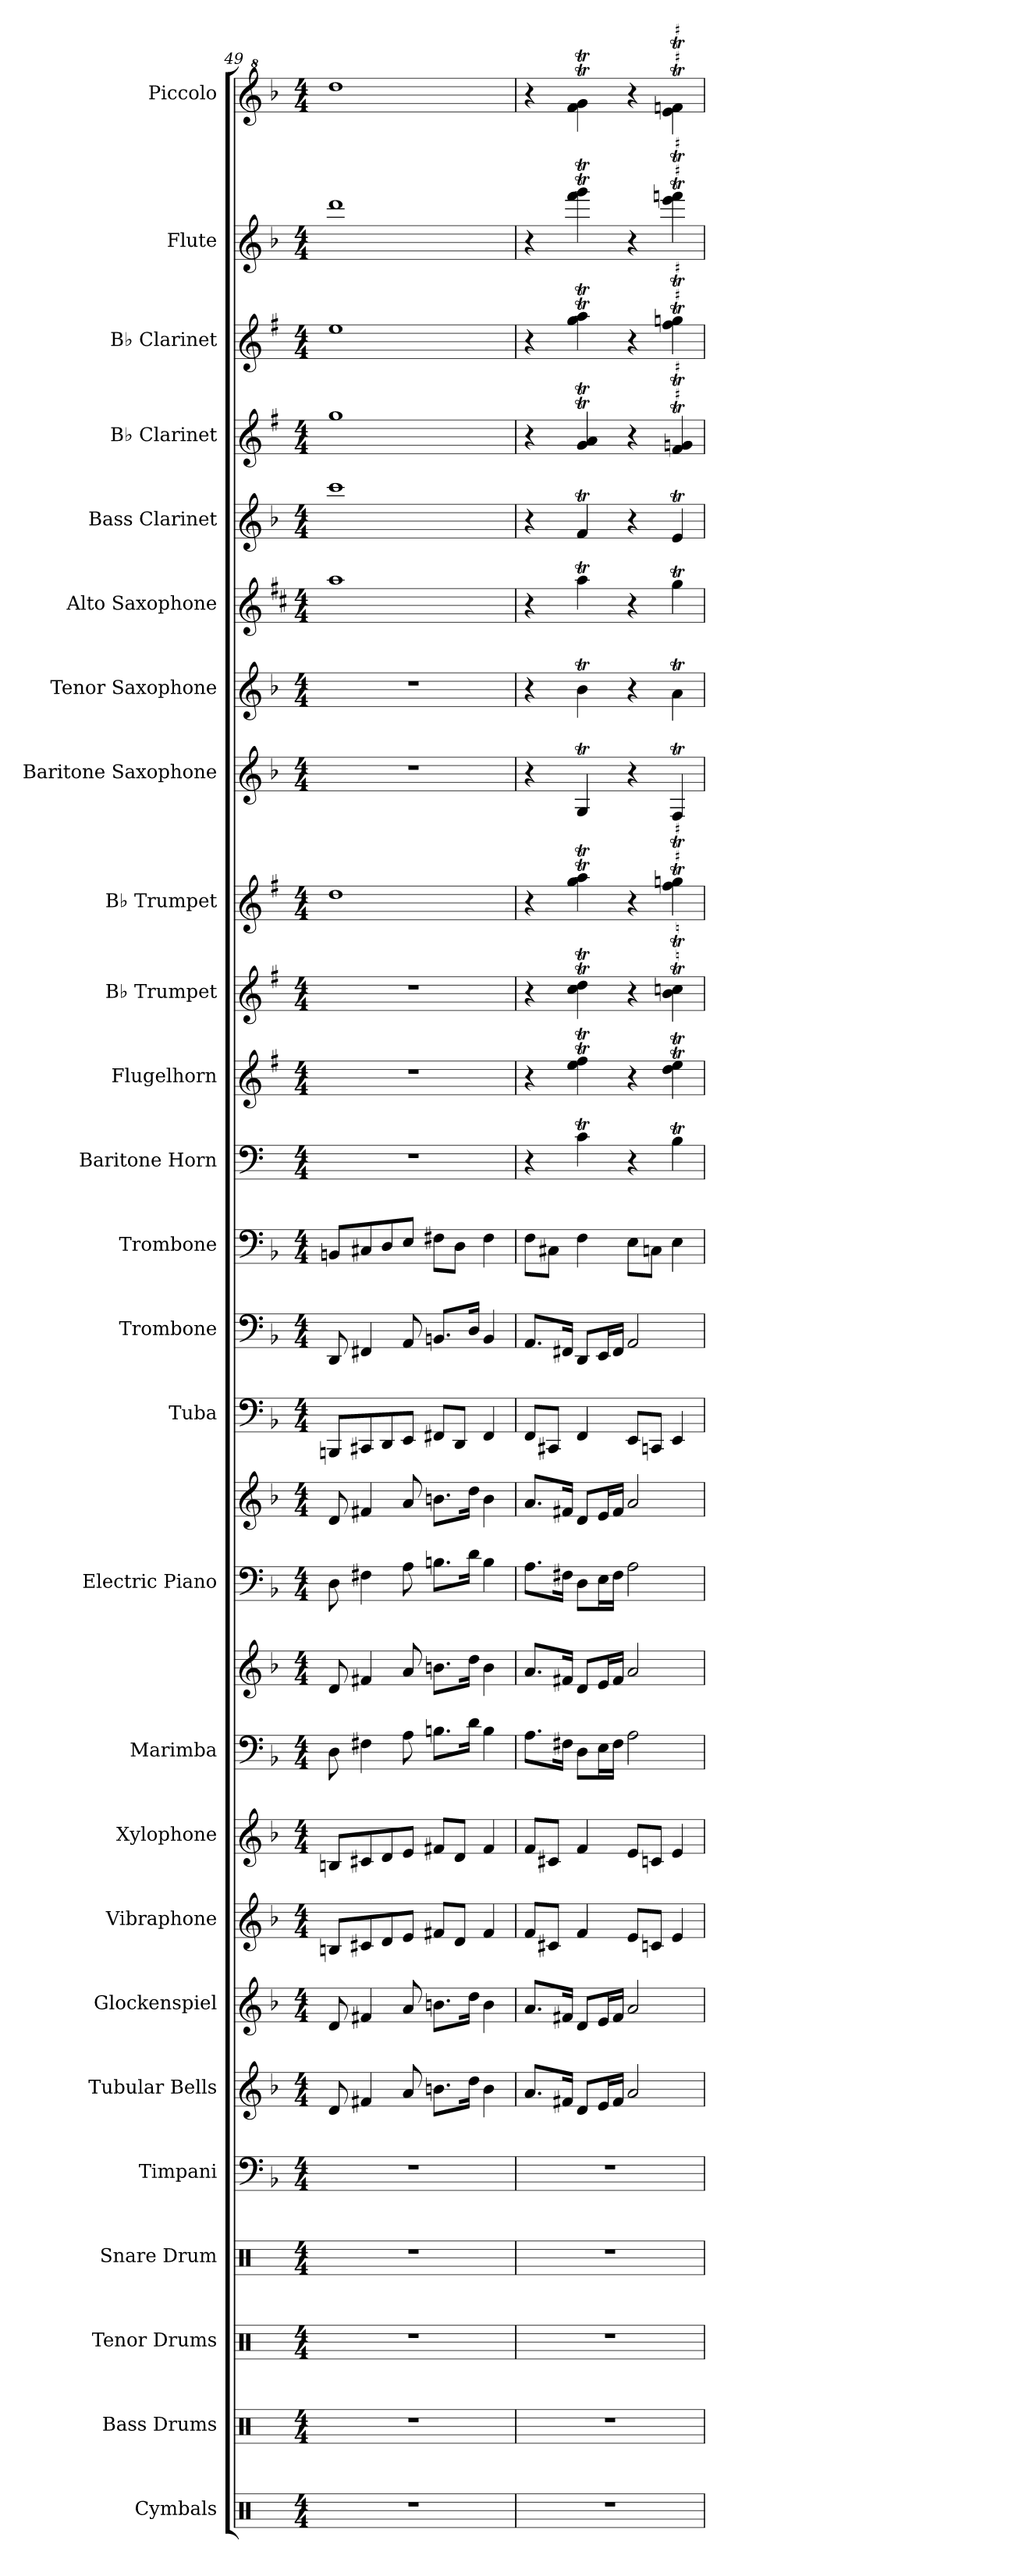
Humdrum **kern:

**kern	**kern	**kern	**kern	**kern	**kern	**kern	**kern	**kern	**kern	**kern	**kern	**kern	**kern	**kern	**kern	**kern	**kern	**kern	**kern	**kern	**kern	**kern	**kern	**kern	**kern	**kern	**kern
*part26	*part25	*part24	*part23	*part22	*part21	*part20	*part19	*part18	*part17	*part17	*part16	*part16	*part15	*part14	*part13	*part12	*part11	*part10	*part9	*part8	*part7	*part6	*part5	*part4	*part3	*part2	*part1
*staff28	*staff27	*staff26	*staff25	*staff24	*staff23	*staff22	*staff21	*staff20	*staff19	*staff18	*staff17	*staff16	*staff15	*staff14	*staff13	*staff12	*staff11	*staff10	*staff9	*staff8	*staff7	*staff6	*staff5	*staff4	*staff3	*staff2	*staff1
*I"Cymbals	*I"Bass Drums	*I"Tenor Drums	*I"Snare Drum	*I"Timpani	*I"Tubular Bells	*I"Glockenspiel	*I"Vibraphone	*I"Xylophone	*I"Marimba	*	*I"Electric Piano	*	*I"Tuba	*I"Trombone	*I"Trombone	*I"Baritone Horn	*I"Flugelhorn	*I"B♭ Trumpet	*I"B♭ Trumpet	*I"Baritone Saxophone	*I"Tenor Saxophone	*I"Alto Saxophone	*I"Bass Clarinet	*I"B♭ Clarinet	*I"B♭ Clarinet	*I"Flute	*I"Piccolo
*I'Cy	*I'BD	*I'TD	*I'SD	*I'Timp.	*I'Tu. Be.	*I'Glk.	*I'Vib.	*I'Xyl.	*I'Mrm.	*	*I'El. Pno.	*	*I'Tba.	*I'Tbn.	*I'Tbn.	*I'Bar. Hn.	*I'Flghn.	*I'B♭ Tpt.	*I'B♭ Tpt.	*I'Bar. Sax.	*I'T. Sax.	*I'A. Sax.	*I'B. Cl.	*I'B♭ Cl.	*I'B♭ Cl.	*I'Fl.	*I'Picc.
*clefX	*clefX	*clefX	*clefX	*clefF4	*clefG2	*clefG2	*clefG2	*clefG2	*clefF4	*clefG2	*clefF4	*clefG2	*clefF4	*clefF4	*clefF4	*clefF4	*clefG2	*clefG2	*clefG2	*clefG2	*clefG2	*clefG2	*clefG2	*clefG2	*clefG2	*clefG2	*clefG^2
*	*	*	*	*	*	*ITrd-14c-24	*	*ITrd-7c-12	*	*	*	*	*	*	*	*ITrd4c7	*ITrd1c2	*ITrd1c2	*ITrd1c2	*ITrd12c21	*ITrd8c14	*ITrd5c9	*ITrd8c14	*ITrd1c2	*ITrd1c2	*	*ITrd-7c-12
*k[]	*k[]	*k[]	*k[]	*k[b-]	*k[b-]	*k[b-]	*k[b-]	*k[b-]	*k[b-]	*k[b-]	*k[b-]	*k[b-]	*k[b-]	*k[b-]	*k[b-]	*k[b-]	*k[b-]	*k[b-]	*k[b-]	*k[b-]	*k[b-]	*k[b-]	*k[b-]	*k[b-]	*k[b-]	*k[b-]	*k[b-]
*M4/4	*M4/4	*M4/4	*M4/4	*M4/4	*M4/4	*M4/4	*M4/4	*M4/4	*M4/4	*M4/4	*M4/4	*M4/4	*M4/4	*M4/4	*M4/4	*M4/4	*M4/4	*M4/4	*M4/4	*M4/4	*M4/4	*M4/4	*M4/4	*M4/4	*M4/4	*M4/4	*M4/4
=49	=49	=49	=49	=49	=49	=49	=49	=49	=49	=49	=49	=49	=49	=49	=49	=49	=49	=49	=49	=49	=49	=49	=49	=49	=49	=49	=49
1r	1r	1r	1r	1r	8d/	8ddd/	8Bn/L	8bn/L	8D\	8d/	8D\	8d/	8BBBn/L	8DD/	8BBn/L	1r	1r	1r	1cc	1r	1r	1cc	1cc	1ff	1dd	1ddd	1dddd
.	.	.	.	.	4f#X/	4fff#X/	8c#X/	8cc#X/	4F#X\	4f#X/	4F#X\	4f#X/	8CC#X/	4FF#X/	8C#X/	.	.	.	.	.	.	.	.	.	.	.	.
.	.	.	.	.	.	.	8d/	8dd/	.	.	.	.	8DD/	.	8D/	.	.	.	.	.	.	.	.	.	.	.	.
.	.	.	.	.	8a/	8aaa/	8e/J	8ee/J	8A\	8a/	8A\	8a/	8EE/J	8AA/	8E/J	.	.	.	.	.	.	.	.	.	.	.	.
.	.	.	.	.	8.bn\L	8.bbbn\L	8f#X/L	8ff#X/L	8.Bn\L	8.bn\L	8.Bn\L	8.bn\L	8FF#X/L	8.BBn/L	8F#X\L	.	.	.	.	.	.	.	.	.	.	.	.
.	.	.	.	.	.	.	8d/J	8dd/J	.	.	.	.	8DD/J	.	8D\J	.	.	.	.	.	.	.	.	.	.	.	.
.	.	.	.	.	16dd\Jk	16dddd\Jk	.	.	16d\Jk	16dd\Jk	16d\Jk	16dd\Jk	.	16D/Jk	.	.	.	.	.	.	.	.	.	.	.	.	.
.	.	.	.	.	4b\	4bbb\	4f#/	4ff#/	4B\	4b\	4B\	4b\	4FF#/	4BB/	4F#\	.	.	.	.	.	.	.	.	.	.	.	.
=50	=50	=50	=50	=50	=50	=50	=50	=50	=50	=50	=50	=50	=50	=50	=50	=50	=50	=50	=50	=50	=50	=50	=50	=50	=50	=50	=50
1r	1r	1r	1r	1r	8.a/L	8.aaa/L	8f/L	8ff/L	8.A\L	8.a/L	8.A\L	8.a/L	8FF/L	8.AA/L	8F\L	4r	4r	4r	4r	4r	4r	4r	4r	4r	4r	4r	4r
.	.	.	.	.	.	.	8c#X/J	8cc#X/J	.	.	.	.	8CC#X/J	.	8C#X\J	.	.	.	.	.	.	.	.	.	.	.	.
.	.	.	.	.	16f#X/Jk	16fff#X/Jk	.	.	16F#X\Jk	16f#X/Jk	16F#X\Jk	16f#X/Jk	.	16FF#X/Jk	.	.	.	.	.	.	.	.	.	.	.	.	.
.	.	.	.	.	8d/L	8ddd/L	4f/	4ff/	8D\L	8d/L	8D\L	8d/L	4FF/	8DD/L	4F\	4FT\	4dd\T 4ee\T	4b-\T 4cc\T	4ff\T 4gg\T	4GGT/	4B-T\	4ccT\	4FT/	4f/T 4g/T	4ff\T 4gg\T	4fff\T 4ggg\T	4fff\T 4ggg\T
.	.	.	.	.	16e/L	16eee/L	.	.	16E\L	16e/L	16E\L	16e/L	.	16EE/L	.	.	.	.	.	.	.	.	.	.	.	.	.
.	.	.	.	.	16f#/JJ	16fff#/JJ	.	.	16F#\JJ	16f#/JJ	16F#\JJ	16f#/JJ	.	16FF#/JJ	.	.	.	.	.	.	.	.	.	.	.	.	.
.	.	.	.	.	2a/	2aaa/	8e/L	8ee/L	2A\	2a/	2A\	2a/	8EE/L	2AA/	8E\L	4r	4r	4r	4r	4r	4r	4r	4r	4r	4r	4r	4r
.	.	.	.	.	.	.	8cn/J	8ccn/J	.	.	.	.	8CCn/J	.	8Cn\J	.	.	.	.	.	.	.	.	.	.	.	.
.	.	.	.	.	.	.	4e/	4ee/	.	.	.	.	4EE/	.	4E\	4Et\	4cc\T 4dd\T	4a\T 4b-\T	4ee\T 4ff\T	4FFT/	4At\	4b-T\	4Et/	4e/T 4f/T	4ee\T 4ff\T	4eee\T 4fff\T	4eee\T 4fff\T
=	=	=	=	=	=	=	=	=	=	=	=	=	=	=	=	=	=	=	=	=	=	=	=	=	=	=	=
*-	*-	*-	*-	*-	*-	*-	*-	*-	*-	*-	*-	*-	*-	*-	*-	*-	*-	*-	*-	*-	*-	*-	*-	*-	*-	*-	*-
